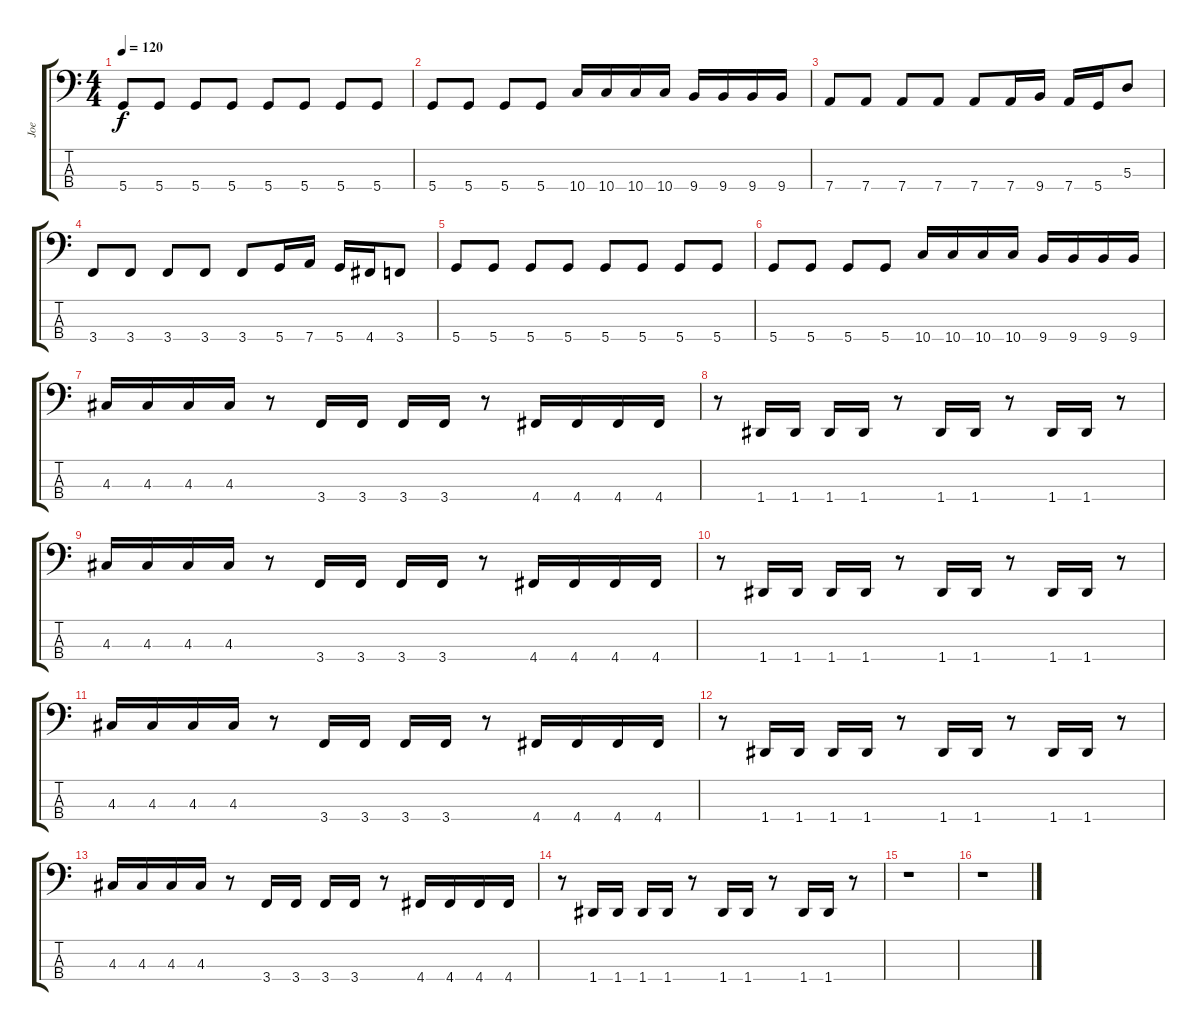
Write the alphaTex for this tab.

\track ("Joe" "Joe") {instrument electricbasspick}
\staff {score tabs}
\tuning (G2 D2 A1 D1) {hide}
\ts (4 4)
\tempo 120
\clef f4
\ks c
5.4.8{dy f} 5.4.8 5.4.8 5.4.8 5.4.8 5.4.8 5.4.8 5.4.8 |
5.4.8 5.4.8 5.4.8 5.4.8 10.4.16 10.4.16 10.4.16 10.4.16 9.4.16 9.4.16 9.4.16 9.4.16 |
7.4.8 7.4.8 7.4.8 7.4.8 7.4.8 7.4.16 9.4.16 7.4.16 5.4.16 5.3.8 |
3.4.8 3.4.8 3.4.8 3.4.8 3.4.8 5.4.16 7.4.16 5.4.16 4.4.16 3.4.8 |
5.4.8 5.4.8 5.4.8 5.4.8 5.4.8 5.4.8 5.4.8 5.4.8 |
5.4.8 5.4.8 5.4.8 5.4.8 10.4.16 10.4.16 10.4.16 10.4.16 9.4.16 9.4.16 9.4.16 9.4.16 |
4.3.16 4.3.16 4.3.16 4.3.16 r.8 3.4.16 3.4.16 3.4.16 3.4.16 r.8 4.4.16 4.4.16 4.4.16 4.4.16 |
r.8 1.4.16 1.4.16 1.4.16 1.4.16 r.8 1.4.16 1.4.16 r.8 1.4.16 1.4.16 r.8 |
4.3.16 4.3.16 4.3.16 4.3.16 r.8 3.4.16 3.4.16 3.4.16 3.4.16 r.8 4.4.16 4.4.16 4.4.16 4.4.16 |
r.8 1.4.16 1.4.16 1.4.16 1.4.16 r.8 1.4.16 1.4.16 r.8 1.4.16 1.4.16 r.8 |
4.3.16 4.3.16 4.3.16 4.3.16 r.8 3.4.16 3.4.16 3.4.16 3.4.16 r.8 4.4.16 4.4.16 4.4.16 4.4.16 |
r.8 1.4.16 1.4.16 1.4.16 1.4.16 r.8 1.4.16 1.4.16 r.8 1.4.16 1.4.16 r.8 |
4.3.16 4.3.16 4.3.16 4.3.16 r.8 3.4.16 3.4.16 3.4.16 3.4.16 r.8 4.4.16 4.4.16 4.4.16 4.4.16 |
r.8 1.4.16 1.4.16 1.4.16 1.4.16 r.8 1.4.16 1.4.16 r.8 1.4.16 1.4.16 r.8 |
r.1 |
r.1
